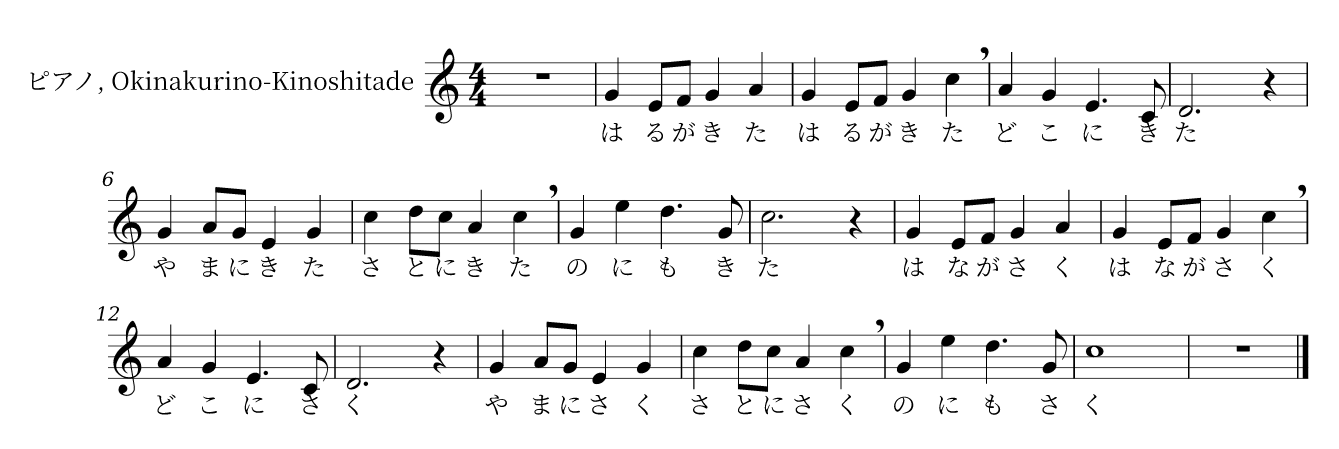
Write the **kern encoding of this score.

**kern	**text
*part1	*part1
*staff1	*staff1
*I"ピアノ, Okinakurino-Kinoshitade	*
*clefG2	*
*k[]	*
*M4/4	*
*MM100	*
=1	=1
1r	.
=2	=2
!	!LO:LY:b
4g/	は
!	!LO:LY:b
8e/L	る
!	!LO:LY:b
8f/J	が
!	!LO:LY:b
4g/	き
!	!LO:LY:b
4a/	た
=3	=3
!	!LO:LY:b
4g/	は
!	!LO:LY:b
8e/L	る
!	!LO:LY:b
8f/J	が
!	!LO:LY:b
4g/	き
!	!LO:LY:b
4cc,\	た
=4	=4
!	!LO:LY:b
4a/	ど
!	!LO:LY:b
4g/	こ
!	!LO:LY:b
4.e/	に
!	!LO:LY:b
8c/	き
=5	=5
!	!LO:LY:b
2.d/	た
4r	.
=6	=6
!	!LO:LY:b
4g/	や
!	!LO:LY:b
8a/L	ま
!	!LO:LY:b
8g/J	に
!	!LO:LY:b
4e/	き
!	!LO:LY:b
4g/	た
=7	=7
!	!LO:LY:b
4cc\	さ
!	!LO:LY:b
8dd\L	と
!	!LO:LY:b
8cc\J	に
!	!LO:LY:b
4a/	き
!	!LO:LY:b
4cc,\	た
=8	=8
!	!LO:LY:b
4g/	の
!	!LO:LY:b
4ee\	に
!	!LO:LY:b
4.dd\	も
!	!LO:LY:b
8g/	き
=9	=9
!	!LO:LY:b
2.cc\	た
4r	.
!!LO:LB:g=z
=10	=10
!	!LO:LY:b
4g/	は
!	!LO:LY:b
8e/L	な
!	!LO:LY:b
8f/J	が
!	!LO:LY:b
4g/	さ
!	!LO:LY:b
4a/	く
=11	=11
!	!LO:LY:b
4g/	は
!	!LO:LY:b
8e/L	な
!	!LO:LY:b
8f/J	が
!	!LO:LY:b
4g/	さ
!	!LO:LY:b
4cc,\	く
=12	=12
!	!LO:LY:b
4a/	ど
!	!LO:LY:b
4g/	こ
!	!LO:LY:b
4.e/	に
!	!LO:LY:b
8c/	さ
=13	=13
!	!LO:LY:b
2.d/	く
4r	.
=14	=14
!	!LO:LY:b
4g/	や
!	!LO:LY:b
8a/L	ま
!	!LO:LY:b
8g/J	に
!	!LO:LY:b
4e/	さ
!	!LO:LY:b
4g/	く
=15	=15
!	!LO:LY:b
4cc\	さ
!	!LO:LY:b
8dd\L	と
!	!LO:LY:b
8cc\J	に
!	!LO:LY:b
4a/	さ
!	!LO:LY:b
4cc,\	く
=16	=16
!	!LO:LY:b
4g/	の
!	!LO:LY:b
4ee\	に
!	!LO:LY:b
4.dd\	も
!	!LO:LY:b
8g/	さ
=17	=17
!	!LO:LY:b
1cc	く
=18	=18
1r	.
==	==
*-	*-
